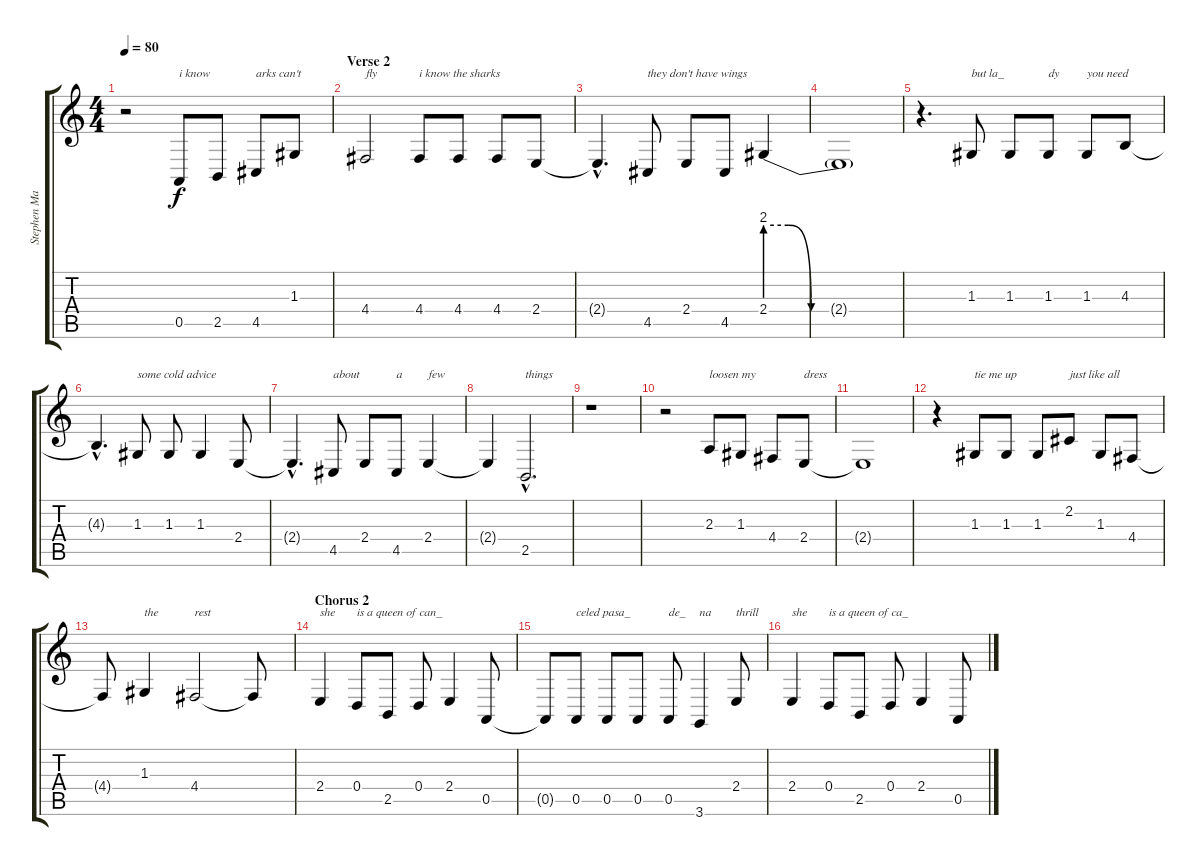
\track ("Stephen Malkmus" "Stephen Ma") {instrument electricgrandpiano}
\staff {score tabs}
\tuning (E4 B3 G3 D3 A2 E2) {hide}
\ts (4 4)
\tempo 80
\clef g2
\ks c
r.2{dy f} 0.5.8{txt "i know"} 2.5.8 4.5.8{txt "arks can't"} 1.3.8 |
\section ("" "Verse 2")
4.4.2{txt "fly"} 4.4.8{txt "i know the sharks"} 4.4.8 4.4.8 2.4.8 |
2.4{hac t}.4{d} 4.5.8{txt "they don't have wings"} 2.4.8 4.5.8 2.4{be (custom 0 8 10 8 20 0 40 0 60 0)}.4 |
2.4{t}.1 |
r.4{d} 1.3.8{txt "but la_"} 1.3.8 1.3.8{txt "dy"} 1.3.8{txt "you need"} 4.3.8 |
4.3{hac t}.4{d} 1.3.8{txt "some cold advice"} 1.3.8 1.3.4 2.4.8 |
2.4{hac t}.4{d} 4.5.8{txt "about"} 2.4.8 4.5.8{txt "a"} 2.4.4{txt "few"} |
2.4{t}.4 2.5{hac}.2{d txt "things"} |
r.1 |
\section ("" "")
r.2 2.3.8{txt "loosen my"} 1.3.8 4.4.8 2.4.8{txt "dress"} |
2.4{t}.1 |
r.4 1.3.8{txt "tie me up"} 1.3.8 1.3.8 2.2.8{txt "just like all"} 1.3.8 4.4.8 |
4.4{t}.8 1.3.4{txt "the "} 4.4.2{txt "rest"} 4.4{t}.8 |
\section ("" "Chorus 2")
2.4.4{txt "she "} 0.4.8{txt "is a queen of can_"} 2.5.8 0.4.8 2.4.4 0.5.8 |
0.5{t}.8 0.5.8{txt "celed pasa_"} 0.5.8 0.5.8 0.5.8{txt "de_"} 3.6.4{txt "na"} 2.4.8{txt "thrill"} |
2.4.4{txt "she "} 0.4.8{txt "is a queen of ca_"} 2.5.8 0.4.8 2.4.4 0.5.8
